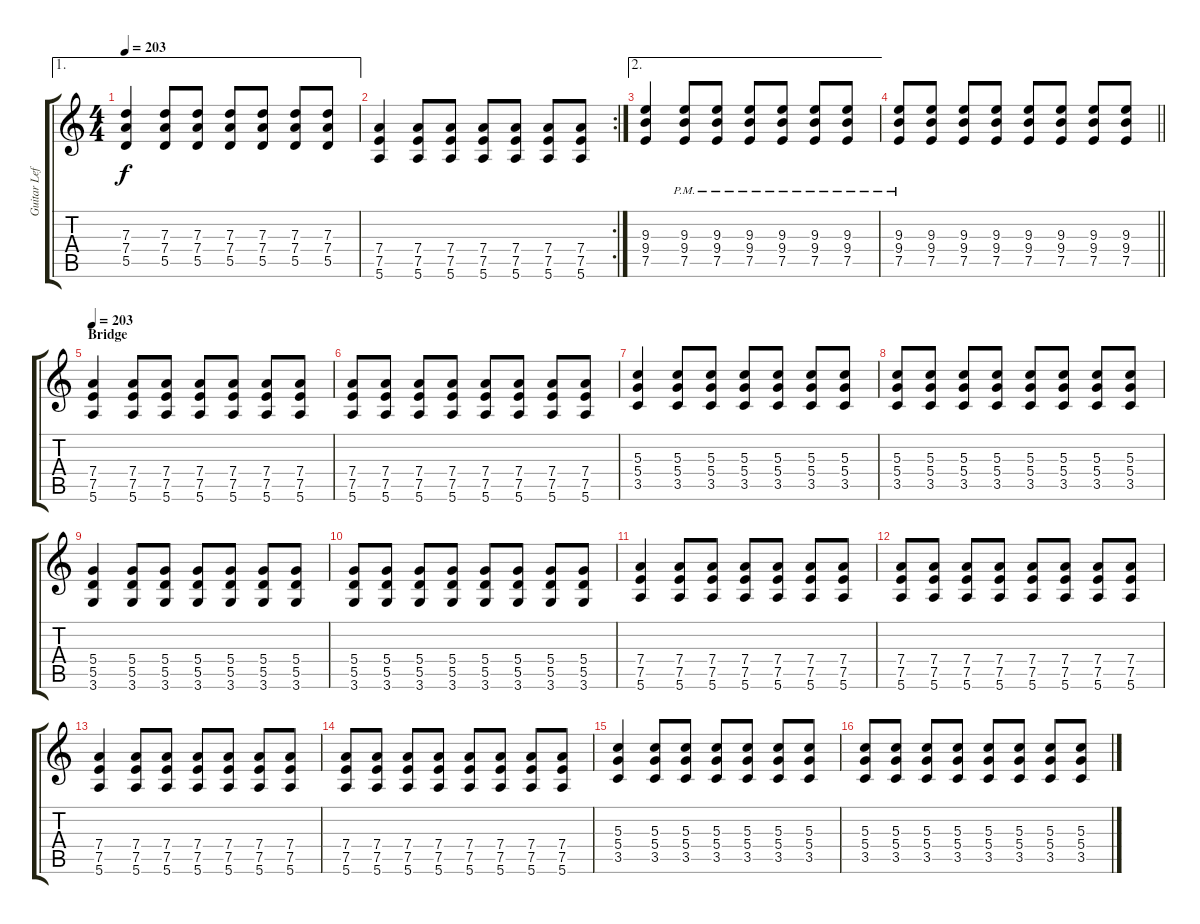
\track ("Guitar Left" "Guitar Lef") {instrument distortionguitar}
\staff {score tabs}
\tuning (E4 B3 G3 D3 A2 E2) {hide}
\ae 1
\ts (4 4)
\tempo 203
\clef g2
\ks c
(7.3 7.4 5.5).4{dy f} (7.3 7.4 5.5).8 (7.3 7.4 5.5).8 (7.3 7.4 5.5).8 (7.3 7.4 5.5).8 (7.3 7.4 5.5).8 (7.3 7.4 5.5).8 |
\rc 2
(7.4 7.5 5.6).4 (7.4 7.5 5.6).8 (7.4 7.5 5.6).8 (7.4 7.5 5.6).8 (7.4 7.5 5.6).8 (7.4 7.5 5.6).8 (7.4 7.5 5.6).8 |
\ae 2
(9.3 9.4 7.5).4 (9.3{pm} 9.4{pm} 7.5{pm}).8 (9.3{pm} 9.4{pm} 7.5{pm}).8 (9.3{pm} 9.4{pm} 7.5{pm}).8 (9.3{pm} 9.4{pm} 7.5{pm}).8 (9.3{pm} 9.4{pm} 7.5{pm}).8 (9.3{pm} 9.4{pm} 7.5{pm}).8 |
\barLineRight lightlight
(9.3{pm} 9.4{pm} 7.5{pm}).8 (9.3 9.4 7.5).8 (9.3 9.4 7.5).8 (9.3 9.4 7.5).8 (9.3 9.4 7.5).8 (9.3 9.4 7.5).8 (9.3 9.4 7.5).8 (9.3 9.4 7.5).8 |
\section ("" "Bridge")
\tempo 203
(7.4 7.5 5.6).4 (7.4 7.5 5.6).8 (7.4 7.5 5.6).8 (7.4 7.5 5.6).8 (7.4 7.5 5.6).8 (7.4 7.5 5.6).8 (7.4 7.5 5.6).8 |
(7.4 7.5 5.6).8 (7.4 7.5 5.6).8 (7.4 7.5 5.6).8 (7.4 7.5 5.6).8 (7.4 7.5 5.6).8 (7.4 7.5 5.6).8 (7.4 7.5 5.6).8 (7.4 7.5 5.6).8 |
(5.3 5.4 3.5).4 (5.3 5.4 3.5).8 (5.3 5.4 3.5).8 (5.3 5.4 3.5).8 (5.3 5.4 3.5).8 (5.3 5.4 3.5).8 (5.3 5.4 3.5).8 |
(5.3 5.4 3.5).8 (5.3 5.4 3.5).8 (5.3 5.4 3.5).8 (5.3 5.4 3.5).8 (5.3 5.4 3.5).8 (5.3 5.4 3.5).8 (5.3 5.4 3.5).8 (5.3 5.4 3.5).8 |
(5.4 5.5 3.6).4 (5.4 5.5 3.6).8 (5.4 5.5 3.6).8 (5.4 5.5 3.6).8 (5.4 5.5 3.6).8 (5.4 5.5 3.6).8 (5.4 5.5 3.6).8 |
(5.4 5.5 3.6).8 (5.4 5.5 3.6).8 (5.4 5.5 3.6).8 (5.4 5.5 3.6).8 (5.4 5.5 3.6).8 (5.4 5.5 3.6).8 (5.4 5.5 3.6).8 (5.4 5.5 3.6).8 |
(7.4 7.5 5.6).4 (7.4 7.5 5.6).8 (7.4 7.5 5.6).8 (7.4 7.5 5.6).8 (7.4 7.5 5.6).8 (7.4 7.5 5.6).8 (7.4 7.5 5.6).8 |
(7.4 7.5 5.6).8 (7.4 7.5 5.6).8 (7.4 7.5 5.6).8 (7.4 7.5 5.6).8 (7.4 7.5 5.6).8 (7.4 7.5 5.6).8 (7.4 7.5 5.6).8 (7.4 7.5 5.6).8 |
(7.4 7.5 5.6).4 (7.4 7.5 5.6).8 (7.4 7.5 5.6).8 (7.4 7.5 5.6).8 (7.4 7.5 5.6).8 (7.4 7.5 5.6).8 (7.4 7.5 5.6).8 |
(7.4 7.5 5.6).8 (7.4 7.5 5.6).8 (7.4 7.5 5.6).8 (7.4 7.5 5.6).8 (7.4 7.5 5.6).8 (7.4 7.5 5.6).8 (7.4 7.5 5.6).8 (7.4 7.5 5.6).8 |
(5.3 5.4 3.5).4 (5.3 5.4 3.5).8 (5.3 5.4 3.5).8 (5.3 5.4 3.5).8 (5.3 5.4 3.5).8 (5.3 5.4 3.5).8 (5.3 5.4 3.5).8 |
(5.3 5.4 3.5).8 (5.3 5.4 3.5).8 (5.3 5.4 3.5).8 (5.3 5.4 3.5).8 (5.3 5.4 3.5).8 (5.3 5.4 3.5).8 (5.3 5.4 3.5).8 (5.3 5.4 3.5).8
